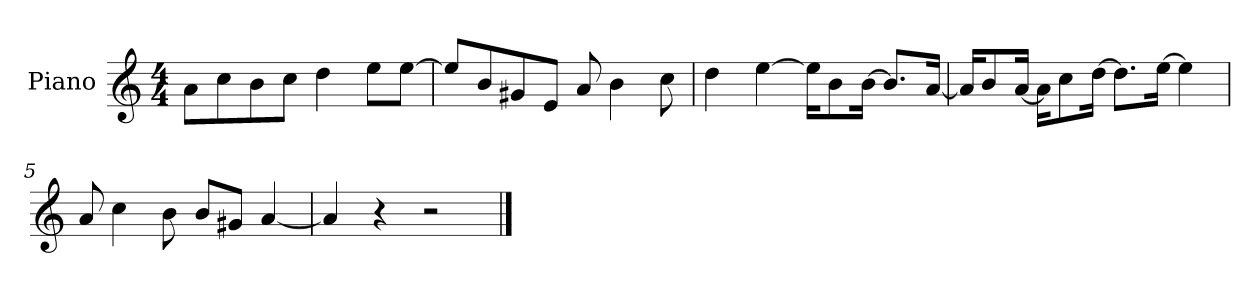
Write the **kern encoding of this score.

**kern
*part1
*staff1
*I"Piano
*I'P-no
*clefG2
*k[]
*M4/4
*MM90
=1
8a\L
8cc\
8b\
8cc\J
4dd\
8ee\L
[8ee\J
=2
8ee/L]
8b/
8g#X/
8e/J
8a/
4b\
8cc\
=3
4dd\
[4ee\
16ee\KL]
8b\
[16b\Jk
8.b/L]
[16a/Jk
=4
16a/KL]
8b/
[16a/Jk
16a\KL]
8cc\
[16dd\Jk
8.dd\L]
[16ee\Jk
4ee\]
=5
8a/
4cc\
8b\
8b/L
8g#X/J
[4a/
!!LO:LB:g=z
=6
4a/]
4r
2r
==
*-
